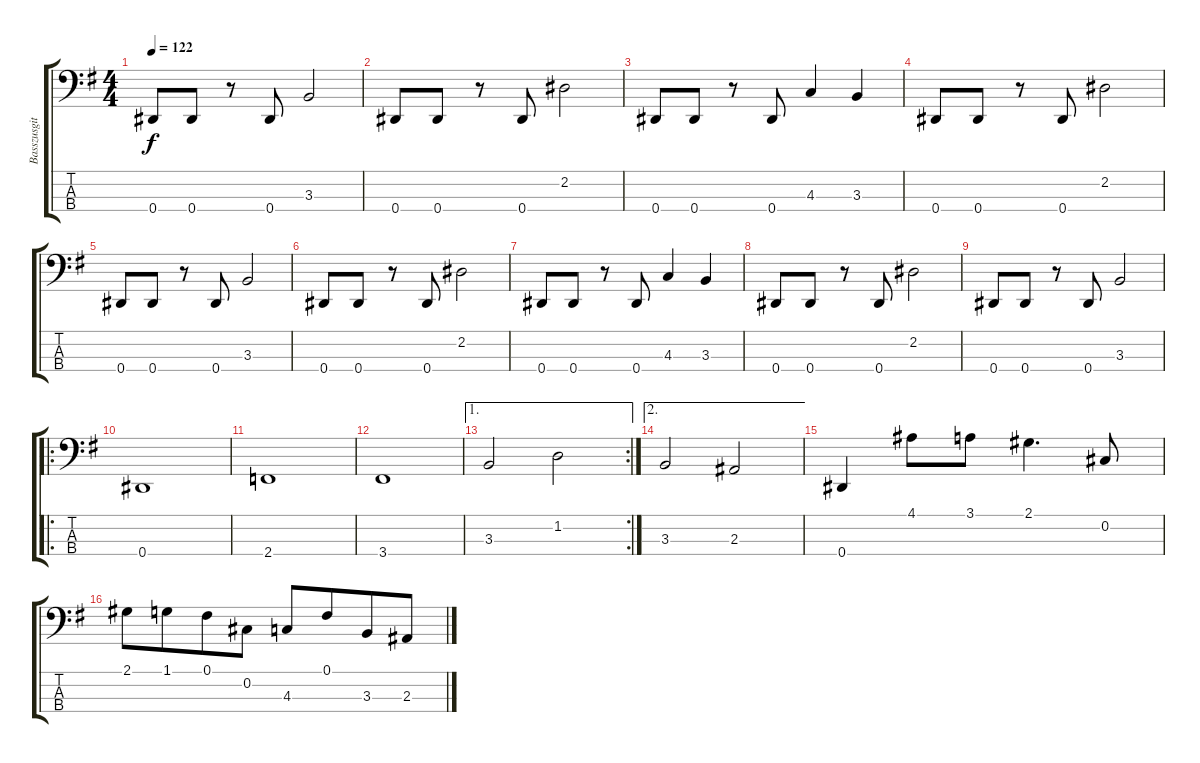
\track ("Basszusgitár (Barry Dunaway)" "Basszusgit") {instrument electricbassfinger}
\staff {score tabs}
\tuning (Gb2 Db2 Ab1 Eb1) {hide}
\ts (4 4)
\tempo 122
\clef f4
\ks g
0.4.8{dy f} 0.4.8 r.8 0.4.8 3.3.2 |
0.4.8 0.4.8 r.8 0.4.8 2.2.2 |
0.4.8 0.4.8 r.8 0.4.8 4.3.4 3.3.4 |
0.4.8 0.4.8 r.8 0.4.8 2.2.2 |
0.4.8 0.4.8 r.8 0.4.8 3.3.2 |
0.4.8 0.4.8 r.8 0.4.8 2.2.2 |
0.4.8 0.4.8 r.8 0.4.8 4.3.4 3.3.4 |
0.4.8 0.4.8 r.8 0.4.8 2.2.2 |
0.4.8 0.4.8 r.8 0.4.8 3.3.2 |
\ro
0.4.1 |
2.4.1 |
3.4.1 |
\ae 1
\rc 2
3.3.2 1.2.2 |
\ae 2
3.3.2 2.3.2 |
0.4.4 4.1.8 3.1.8 2.1.4{d} 0.2.8 |
2.1.8 1.1.8{beam merge} 0.1.8 0.2.8 4.3.8 0.1.8{beam merge} 3.3.8 2.3.8
